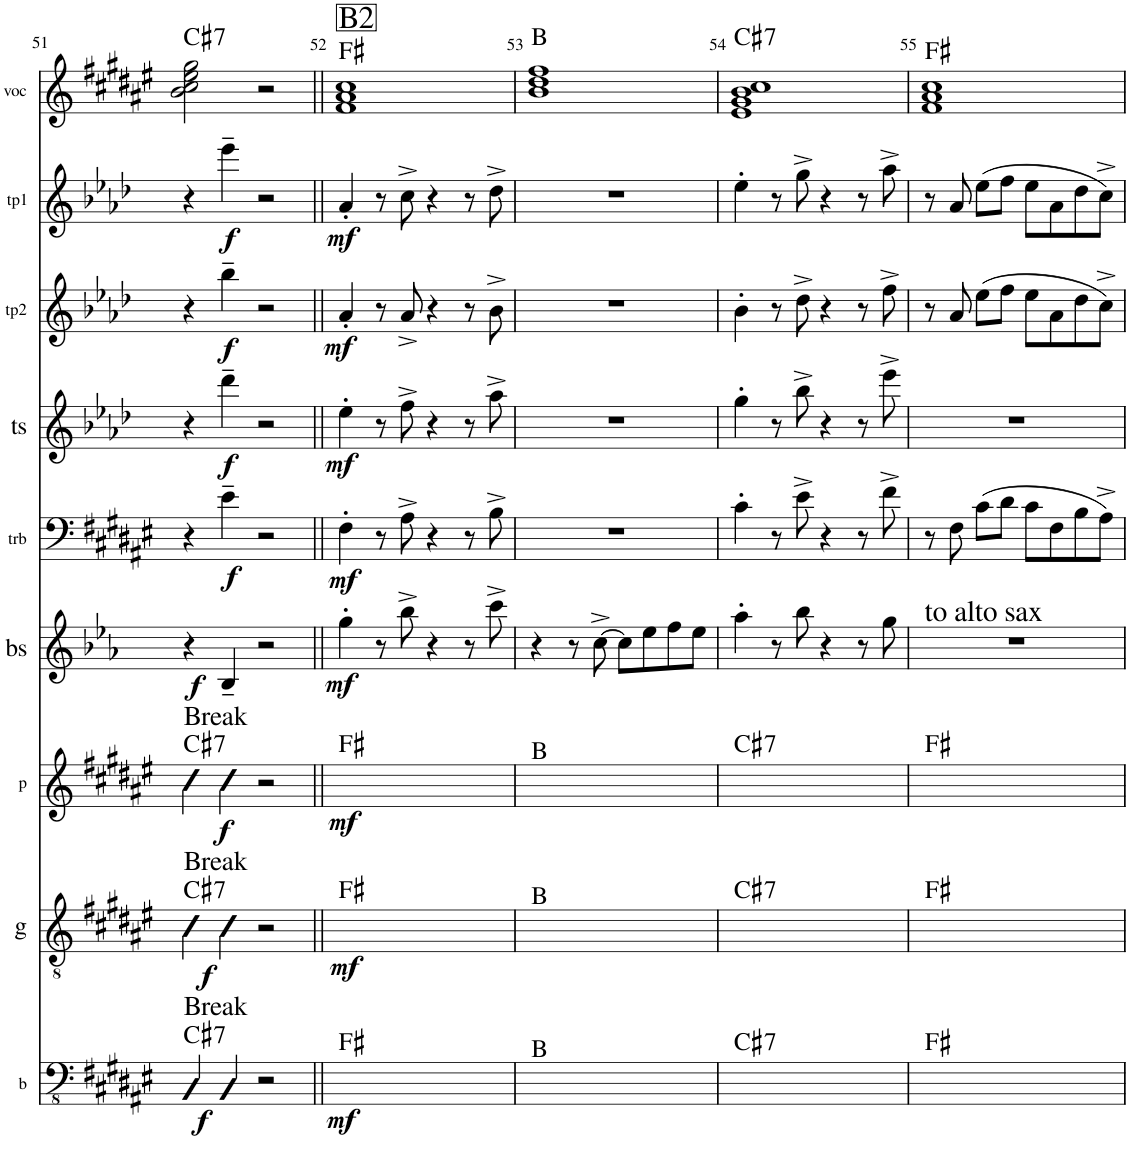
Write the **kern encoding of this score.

**kern	**dynam	**harte	**kern	**dynam	**harte	**kern	**dynam	**harte	**kern	**dynam	**kern	**dynam	**kern	**dynam	**kern	**dynam	**kern	**dynam	**kern	**harte
*part9	*part9	*part9	*part8	*part8	*part8	*part7	*part7	*part7	*part6	*part6	*part5	*part5	*part4	*part4	*part3	*part3	*part2	*part2	*part1	*part1
*staff9	*staff9	*	*staff8	*staff8	*	*staff7	*staff7	*	*staff6	*staff6	*staff5	*staff5	*staff4	*staff4	*staff3	*staff3	*staff2	*staff2	*staff1	*
*I"b	*	*	*I"g	*	*	*I"p	*	*	*I"bs	*	*I"trb	*	*I"ts	*	*I"tp2	*	*I"tp1	*	*I"voc	*
*I'b	*	*	*I'g	*	*	*I'p	*	*	*I'bs	*	*I'trb	*	*I'ts	*	*I'tp2	*	*I'tp1	*	*I'voc	*
!!LO:PB:g=z
*clefFv4	*	*	*clefGv2	*	*	*clefG2	*	*	*clefG2	*	*clefF4	*	*clefG2	*	*clefG2	*	*clefG2	*	*clefG2	*
*	*	*	*	*	*	*	*	*	*Trd12c21	*	*	*	*Trd8c14	*	*Trd1c2	*	*Trd1c2	*	*Trd4c7	*
*k[f#c#g#d#a#e#]	*	*	*k[f#c#g#d#a#e#]	*	*	*k[f#c#g#d#a#e#]	*	*	*k[b-e-a-]	*	*k[f#c#g#d#a#e#]	*	*k[b-e-a-d-]	*	*k[b-e-a-d-]	*	*k[b-e-a-d-]	*	*k[f#c#g#d#a#e#]	*
*M4/4	*	*	*M4/4	*	*	*M4/4	*	*	*M4/4	*	*M4/4	*	*M4/4	*	*M4/4	*	*M4/4	*	*M4/4	*
=51	=51	=51	=51	=51	=51	=51	=51	=51	=51	=51	=51	=51	=51	=51	=51	=51	=51	=51	=51	=51
!	!	!	!	!	!	!LO:TX:a:t=Break	!	!	!	!	!	!	!	!	!	!	!	!	!	!
!	!	!	!LO:TX:a:t=Break	!	!	!	!	!	!	!	!	!	!	!	!	!	!	!	!	!
!LO:TX:a:t=Break	!	!	!	!	!	!	!	!	!	!	!	!	!	!	!	!	!	!	!	!
!	!LO:DY:b	!LO:H:kt=7	!	!LO:DY:b	!LO:H:kt=7	!	!LO:DY:b	!LO:H:kt=7	!	!	!	!	!	!	!	!	!	!	!	!LO:H:kt=7
4CC#/	f	C#:7	4c#\	f	C#:7	4cc#\	f	C#:7	4r	.	4r	.	4r	.	4r	.	4r	.	2b\ 2cc#\ 2ee#\ 2gg#\	C#:7
!	!	!	!	!	!	!	!	!	!	!LO:DY:b	!	!LO:DY:b	!	!LO:DY:b	!	!LO:DY:b	!	!LO:DY:b	!	!
4CC#/	.	.	4c#\	.	.	4cc#\	.	.	4B-~/	f	4e#~\	f	4ddd-~\	f	4bb-~\	f	4eee-~\	f	.	.
2r	.	.	2r	.	.	2r	.	.	2r	.	2r	.	2r	.	2r	.	2r	.	2r	.
=52||	=52||	=52||	=52||	=52||	=52||	=52||	=52||	=52||	=52||	=52||	=52||	=52||	=52||	=52||	=52||	=52||	=52||	=52||	=52||	=52||
!	!	!	!	!	!	!	!	!	!	!	!	!	!	!	!	!	!	!	!LO:TX:a:t=B2	!
!	!LO:DY:b	!	!	!LO:DY:b	!	!	!LO:DY:b	!	!	!LO:DY:b	!	!LO:DY:b	!	!LO:DY:b	!	!LO:DY:b	!	!LO:DY:b	!	!
1ryy	mf	F#:maj	1ryy	mf	F#:maj	1ryy	mf	F#:maj	4gg'\	mf	4F#'\	mf	4ee-'\	mf	4a-'/	mf	4a-'/	mf	1f# 1a# 1cc#	F#:maj
.	.	.	.	.	.	.	.	.	8r	.	8r	.	8r	.	8r	.	8r	.	.	.
.	.	.	.	.	.	.	.	.	8bb-^\	.	8A#^\	.	8ff^\	.	8a-^/	.	8cc^\	.	.	.
.	.	.	.	.	.	.	.	.	4r	.	4r	.	4r	.	4r	.	4r	.	.	.
.	.	.	.	.	.	.	.	.	8r	.	8r	.	8r	.	8r	.	8r	.	.	.
.	.	.	.	.	.	.	.	.	8ccc^\	.	8B^\	.	8aa-^\	.	8b-^\	.	8dd-^\	.	.	.
=53	=53	=53	=53	=53	=53	=53	=53	=53	=53	=53	=53	=53	=53	=53	=53	=53	=53	=53	=53	=53
1ryy	.	B:maj	1ryy	.	B:maj	1ryy	.	B:maj	4r	.	1r	.	1r	.	1r	.	1r	.	1b 1dd# 1ff#	B:maj
.	.	.	.	.	.	.	.	.	8r	.	.	.	.	.	.	.	.	.	.	.
.	.	.	.	.	.	.	.	.	[8cc^\	.	.	.	.	.	.	.	.	.	.	.
.	.	.	.	.	.	.	.	.	8cc\L]	.	.	.	.	.	.	.	.	.	.	.
.	.	.	.	.	.	.	.	.	8ee-\	.	.	.	.	.	.	.	.	.	.	.
.	.	.	.	.	.	.	.	.	8ff\	.	.	.	.	.	.	.	.	.	.	.
.	.	.	.	.	.	.	.	.	8ee-\J	.	.	.	.	.	.	.	.	.	.	.
=54	=54	=54	=54	=54	=54	=54	=54	=54	=54	=54	=54	=54	=54	=54	=54	=54	=54	=54	=54	=54
!	!	!LO:H:kt=7	!	!	!LO:H:kt=7	!	!	!LO:H:kt=7	!	!	!	!	!	!	!	!	!	!	!	!LO:H:kt=7
1ryy	.	C#:7	1ryy	.	C#:7	1ryy	.	C#:7	4aa-'\	.	4c#'\	.	4gg'\	.	4b-'\	.	4ee-'\	.	1e# 1g# 1b 1cc#	C#:7
.	.	.	.	.	.	.	.	.	8r	.	8r	.	8r	.	8r	.	8r	.	.	.
.	.	.	.	.	.	.	.	.	8bb-\	.	8e#^\	.	8bb-^\	.	8dd-^\	.	8gg^\	.	.	.
.	.	.	.	.	.	.	.	.	4r	.	4r	.	4r	.	4r	.	4r	.	.	.
.	.	.	.	.	.	.	.	.	8r	.	8r	.	8r	.	8r	.	8r	.	.	.
.	.	.	.	.	.	.	.	.	8gg\	.	8f#^\	.	8eee-^\	.	8ff^\	.	8aa-^\	.	.	.
=55	=55	=55	=55	=55	=55	=55	=55	=55	=55	=55	=55	=55	=55	=55	=55	=55	=55	=55	=55	=55
!	!	!	!	!	!	!	!	!	!LO:TX:a:t=to alto sax	!	!	!	!	!	!	!	!	!	!	!
1ryy	.	F#:maj	1ryy	.	F#:maj	1ryy	.	F#:maj	1r	.	8r	.	1r	.	8r	.	8r	.	1f# 1a# 1cc#	F#:maj
.	.	.	.	.	.	.	.	.	.	.	8F#\	.	.	.	8a-/	.	8a-/	.	.	.
.	.	.	.	.	.	.	.	.	.	.	(8c#\L	.	.	.	(8ee-\L	.	(8ee-\L	.	.	.
.	.	.	.	.	.	.	.	.	.	.	8d#\J	.	.	.	8ff\J	.	8ff\J	.	.	.
.	.	.	.	.	.	.	.	.	.	.	8c#\L	.	.	.	8ee-\L	.	8ee-\L	.	.	.
.	.	.	.	.	.	.	.	.	.	.	8F#\	.	.	.	8a-\	.	8a-\	.	.	.
.	.	.	.	.	.	.	.	.	.	.	8B\	.	.	.	8dd-\	.	8dd-\	.	.	.
.	.	.	.	.	.	.	.	.	.	.	8A#^\J)	.	.	.	8cc^\J)	.	8cc^\J)	.	.	.
=	=	=	=	=	=	=	=	=	=	=	=	=	=	=	=	=	=	=	=	=
*-	*-	*-	*-	*-	*-	*-	*-	*-	*-	*-	*-	*-	*-	*-	*-	*-	*-	*-	*-	*-
